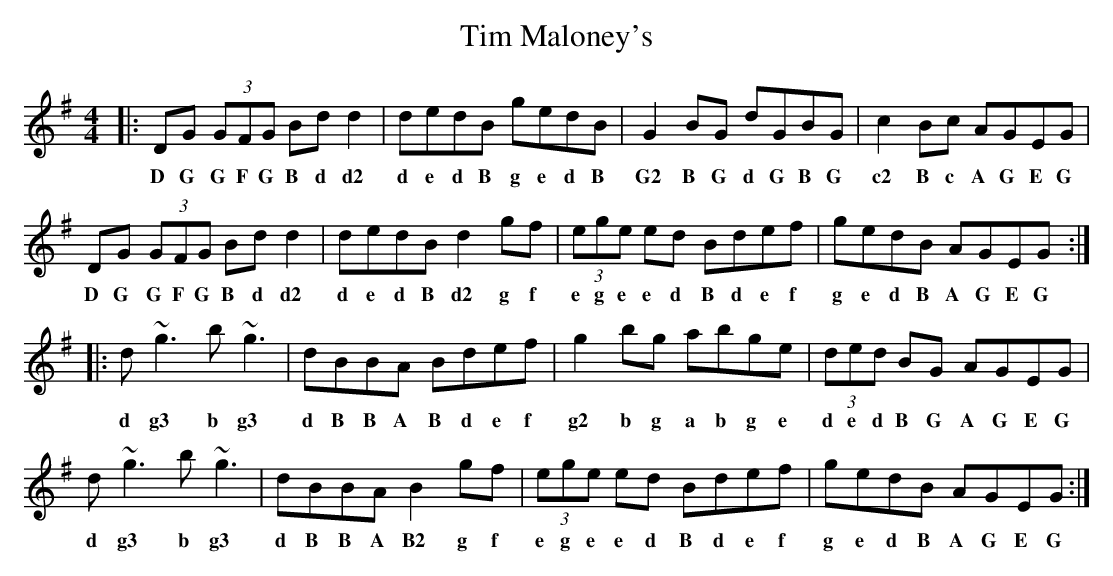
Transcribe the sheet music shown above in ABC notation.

X:1
T: Tim Maloney's
M: 4/4
L: 1/8
K: Gmaj
|:DG (3GFG Bd d2|dedB gedB|G2 BG dGBG| c2 Bc AGEG|
w: D G G F G B d d2 d e d B g e d B G2 B G d G B G c2 B c A G E G
DG (3GFG Bd d2|dedB d2 gf|(3ege ed Bdef|gedB AGEG:|
w: D G G F G B d d2 d e d B d2 g f e g e e d B d e f g e d B A G E G
|:d~g3 b~g3|dBBA Bdef|g2 bg abge|(3ded BG AGEG|
w: d g3 b g3 d B B A B d e f g2 b g a b g e d e d B G  A G E G
d~g3 b~g3|dBBA B2gf|(3ege ed Bdef|gedB AGEG:|
w: d g3 b g3 d B B A B2 g f e g e e d B d e f g e d B A G E G
